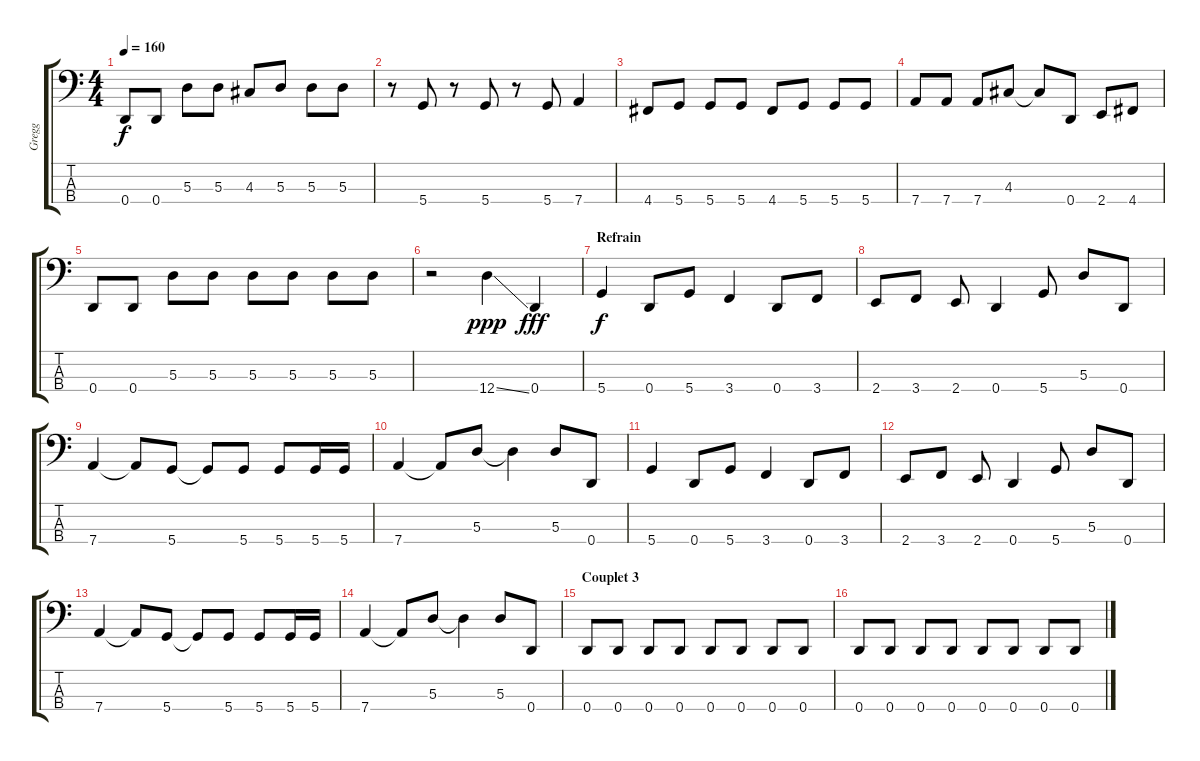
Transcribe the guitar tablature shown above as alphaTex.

\track ("Gregg" "Gregg") {instrument electricbasspick}
\staff {score tabs}
\tuning (G2 D2 A1 D1) {hide}
\ts (4 4)
\tempo 160
\clef f4
\ks c
0.4.8{dy f} 0.4.8 5.3.8 5.3.8 4.3.8 5.3.8 5.3.8 5.3.8 |
r.8 5.4.8 r.8 5.4.8 r.8 5.4.8 7.4.4 |
4.4.8 5.4.8 5.4.8 5.4.8 4.4.8 5.4.8 5.4.8 5.4.8 |
7.4.8 7.4.8 7.4.8 4.3.8 4.3{t}.8 0.4.8 2.4.8 4.4.8 |
0.4.8 0.4.8 5.3.8 5.3.8 5.3.8 5.3.8 5.3.8 5.3.8 |
r.2 12.4{ss}.4{dy ppp} 0.4.4{dy fff} |
\section ("" "Refrain")
5.4.4{dy f} 0.4.8 5.4.8 3.4.4 0.4.8 3.4.8 |
2.4.8 3.4.8 2.4.8 0.4.4 5.4.8 5.3.8 0.4.8 |
7.4.4 7.4{t}.8 5.4.8 5.4{t}.8 5.4.8 5.4.8 5.4.16 5.4.16 |
7.4.4 7.4{t}.8 5.3.8 5.3{t}.4 5.3.8 0.4.8 |
5.4.4 0.4.8 5.4.8 3.4.4 0.4.8 3.4.8 |
2.4.8 3.4.8 2.4.8 0.4.4 5.4.8 5.3.8 0.4.8 |
7.4.4 7.4{t}.8 5.4.8 5.4{t}.8 5.4.8 5.4.8 5.4.16 5.4.16 |
7.4.4 7.4{t}.8 5.3.8 5.3{t}.4 5.3.8 0.4.8 |
\section ("" "Couplet 3")
0.4.8 0.4.8 0.4.8 0.4.8 0.4.8 0.4.8 0.4.8 0.4.8 |
0.4.8 0.4.8 0.4.8 0.4.8 0.4.8 0.4.8 0.4.8 0.4.8
